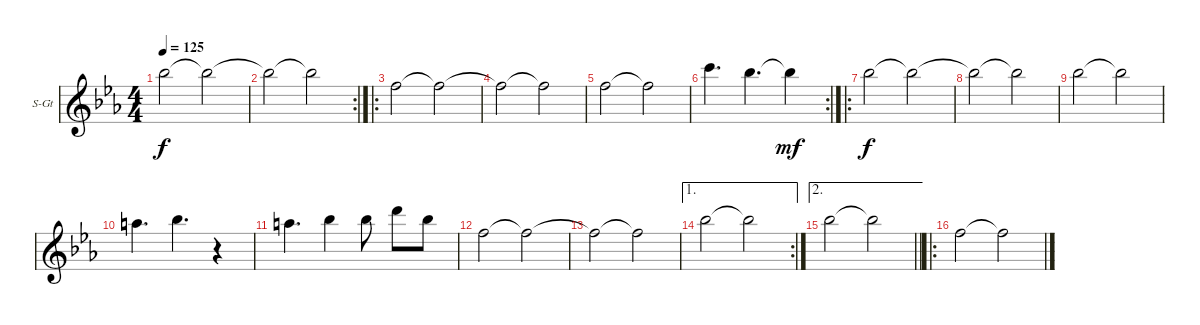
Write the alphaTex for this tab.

\bracketExtendMode groupsimilarinstruments
\firstSystemTrackNameOrientation horizontal
\otherSystemsTrackNameOrientation horizontal
\track ("Дорожка 4" "S-Gt") {instrument piccolo}
\staff {score}
\tuning (E4 B3 G3 D3 A2 E2)
\displaytranspose 12
\ts (4 4)
\tempo 125
\clef g2
\ks eb
6.1.2{dy f} 6.1{t}.2 |
\rc 2
6.1{t}.2 6.1{t}.2 |
\ro
1.1.2 1.1{t}.2 |
1.1{t}.2 1.1{t}.2 |
1.1.2 1.1{t}.2 |
\rc 2
8.1.4{d} 6.1.4{d} 6.1{t}.4{dy mf} |
\ro
6.1.2{dy f} 6.1{t}.2 |
6.1{t}.2 6.1{t}.2 |
6.1.2 6.1{t}.2 |
5.1.4{d} 6.1.4{d} r.4 |
5.1.4{d} 6.1.4 6.1.8 10.1.8 6.1.8 |
1.1.2 1.1{t}.2 |
1.1{t}.2 1.1{t}.2 |
\ae 1
\rc 2
6.1.2 6.1{t}.2 |
\ae 2
\barLineRight lightlight
6.1.2 6.1{t}.2 |
\ro
1.1.2 1.1{t}.2
